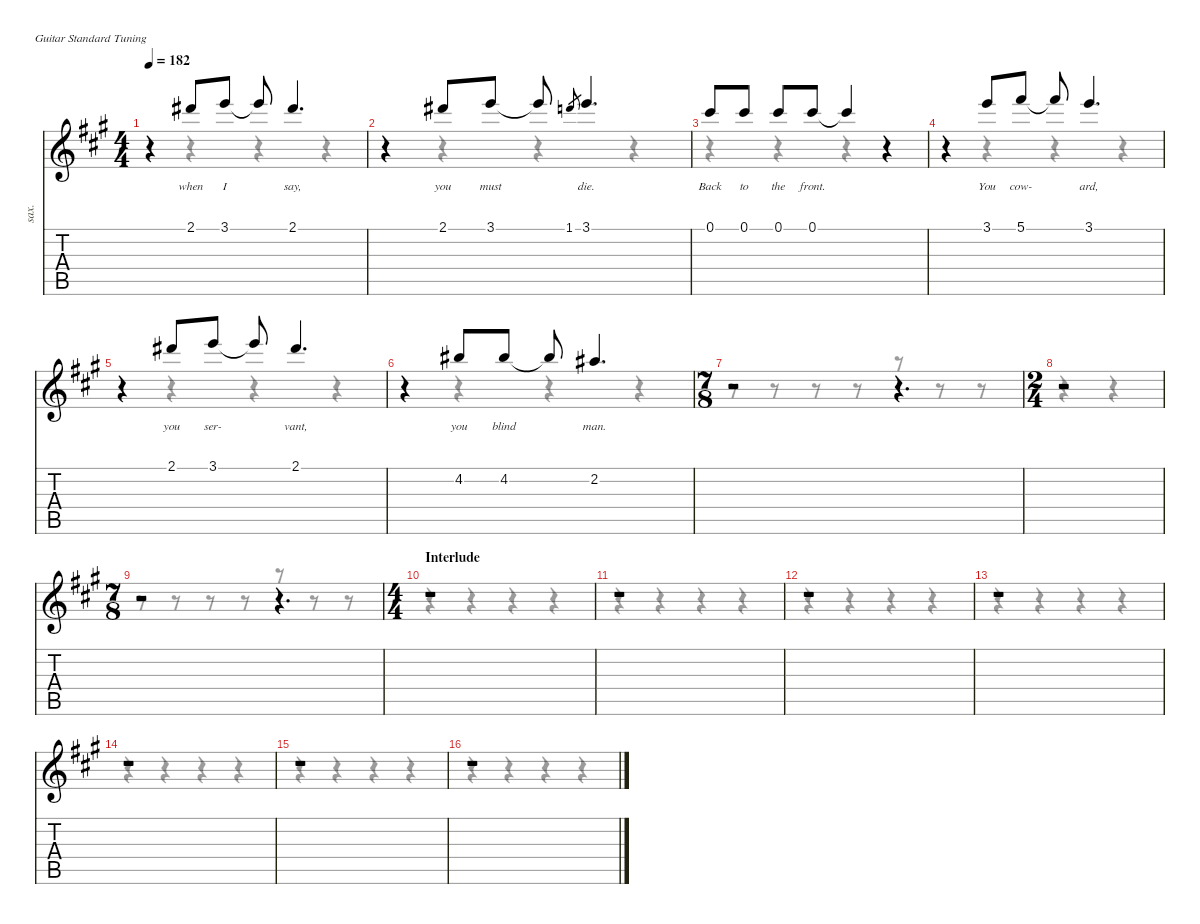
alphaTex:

\defaultSystemsLayout 4
\hideDynamics
\bracketExtendMode nobrackets
\otherSystemsTrackNameOrientation horizontal
\track ("James Hetfield (Vocals)" "sax.") {instrument baritonesax}
\staff {score tabs}
\tuning (E4 B3 G3 D3 A2 E2)
\displaytranspose 21
\voice
\ts (4 4)
\tempo 182
\clef g2
\ks a
r.4{dy f beam Up} 2.1{acc #}.8{lyrics (0 "when") lyrics (1 "") lyrics (2 "") lyrics (3 "") lyrics (4 "") beam Up} 3.1{acc forcenatural}.8{lyrics (0 "I") lyrics (1 "") lyrics (2 "") lyrics (3 "") lyrics (4 "") beam Up} 3.1{t acc forcenatural}.8{beam Up} 2.1{acc #}.4{d lyrics (0 "say,") lyrics (1 "") lyrics (2 "") lyrics (3 "") lyrics (4 "") beam Up} |
r.4{beam Up} 2.1{acc #}.8{lyrics (0 "you") lyrics (1 "") lyrics (2 "") lyrics (3 "") lyrics (4 "") beam Up} 3.1{acc forcenatural}.8{lyrics (0 "must") lyrics (1 "") lyrics (2 "") lyrics (3 "") lyrics (4 "") beam Up} 3.1{t acc forcenatural}.8{beam Up} 1.1{acc forcenatural}.8{gr dy mf beam Up} 3.1{acc forcenatural}.4{d lyrics (0 "die.") lyrics (1 "") lyrics (2 "") lyrics (3 "") lyrics (4 "") dy f beam Up} |
0.1{acc #}.8{lyrics (0 "Back") lyrics (1 "") lyrics (2 "") lyrics (3 "") lyrics (4 "") beam Up} 0.1{acc #}.8{lyrics (0 "to") lyrics (1 "") lyrics (2 "") lyrics (3 "") lyrics (4 "") beam Up} 0.1{acc #}.8{lyrics (0 "the") lyrics (1 "") lyrics (2 "") lyrics (3 "") lyrics (4 "") beam Up} 0.1{acc #}.8{lyrics (0 "front.") lyrics (1 "") lyrics (2 "") lyrics (3 "") lyrics (4 "") beam Up} 0.1{t acc #}.4{beam Up} r.4{beam Up} |
r.4{beam Up} 3.1{acc forcenatural}.8{lyrics (0 "You") lyrics (1 "") lyrics (2 "") lyrics (3 "") lyrics (4 "") beam Up} 5.1{acc #}.8{lyrics (0 "cow-") lyrics (1 "") lyrics (2 "") lyrics (3 "") lyrics (4 "") beam Up} 5.1{t acc #}.8{beam Up} 3.1{acc forcenatural}.4{d lyrics (0 "ard,") lyrics (1 "") lyrics (2 "") lyrics (3 "") lyrics (4 "") beam Up} |
r.4{beam Up} 2.1{acc #}.8{lyrics (0 "you") lyrics (1 "") lyrics (2 "") lyrics (3 "") lyrics (4 "") beam Up} 3.1{acc forcenatural}.8{lyrics (0 "ser-") lyrics (1 "") lyrics (2 "") lyrics (3 "") lyrics (4 "") beam Up} 3.1{t acc forcenatural}.8{beam Up} 2.1{acc #}.4{d lyrics (0 "vant,") lyrics (1 "") lyrics (2 "") lyrics (3 "") lyrics (4 "") beam Up} |
r.4{beam Up} 4.2{acc #}.8{lyrics (0 "you") lyrics (1 "") lyrics (2 "") lyrics (3 "") lyrics (4 "") dy mf beam Up} 4.2{acc #}.8{lyrics (0 "blind") lyrics (1 "") lyrics (2 "") lyrics (3 "") lyrics (4 "") beam Up} 4.2{t acc #}.8{dy f beam Up} 2.2{acc #}.4{d lyrics (0 "man.") lyrics (1 "") lyrics (2 "") lyrics (3 "") lyrics (4 "") dy mf beam Up} |
\ts (7 8)
\beaming (8 4 1 1 1)
r.2{beam Up} r.4{d beam Up} |
\ts (2 4)
\beaming (8 1 1 1 1)
r.2{beam Up} |
\ts (7 8)
\beaming (8 4 1 1 1)
r.2{beam Up} r.4{d beam Up} |
\ts (4 4)
\beaming (8 2 2 2 2)
\section ("" "Interlude")
r.1{beam Up} |
r.1{beam Up} |
r.1{beam Up} |
r.1{beam Up} |
r.1{beam Up} |
r.1{beam Up} |
r.1{beam Up}
\voice
\clef g2
\ottava regular
\simile none
\ks a
r.4{dy mf beam Down} r.4{beam Down} r.4{beam Down} r.4{beam Down} |
r.4{beam Down} r.4{beam Down} r.4{beam Down} r.4{beam Down} |
r.4{beam Down} r.4{beam Down} r.4{beam Down} r.4{beam Down} |
r.4{beam Down} r.4{beam Down} r.4{beam Down} r.4{beam Down} |
r.4{beam Down} r.4{beam Down} r.4{beam Down} r.4{beam Down} |
r.4{beam Down} r.4{beam Down} r.4{beam Down} r.4{beam Down} |
r.8{beam Down} r.8{beam Down} r.8{beam Down} r.8{beam Down} r.8{beam Down} r.8{beam Down} r.8{beam Down} |
r.4{beam Down} r.4{beam Down} |
r.8{beam Down} r.8{beam Down} r.8{beam Down} r.8{beam Down} r.8{beam Down} r.8{beam Down} r.8{beam Down} |
r.4{beam Down} r.4{beam Down} r.4{beam Down} r.4{beam Down} |
r.4{beam Down} r.4{beam Down} r.4{beam Down} r.4{beam Down} |
r.4{beam Down} r.4{beam Down} r.4{beam Down} r.4{beam Down} |
r.4{beam Down} r.4{beam Down} r.4{beam Down} r.4{beam Down} |
r.4{beam Down} r.4{beam Down} r.4{beam Down} r.4{beam Down} |
r.4{beam Down} r.4{beam Down} r.4{beam Down} r.4{beam Down} |
r.4{beam Down} r.4{beam Down} r.4{beam Down} r.4{beam Down}
